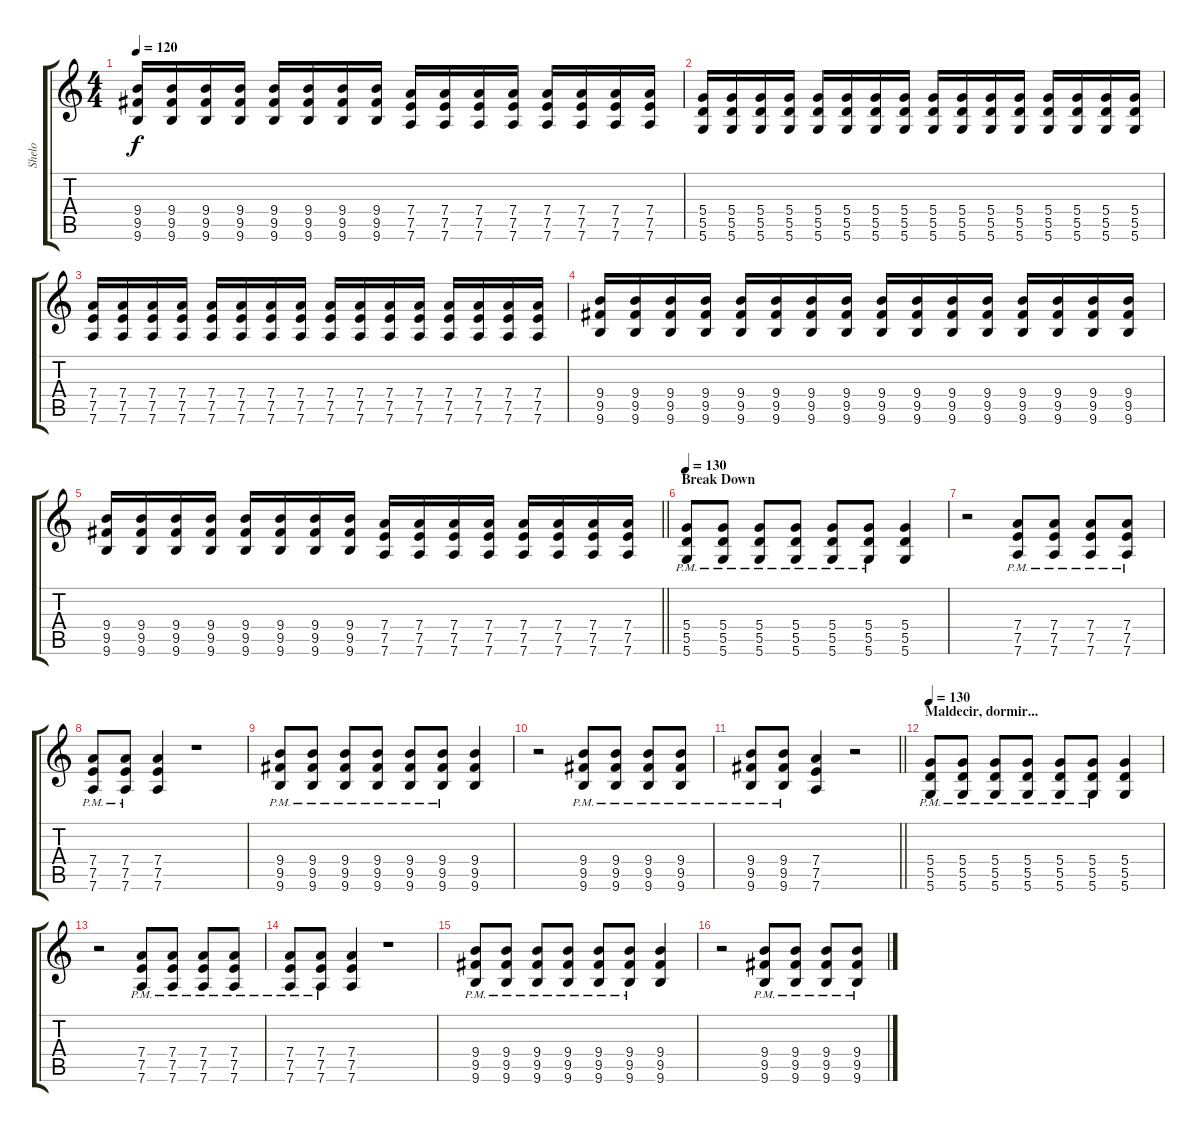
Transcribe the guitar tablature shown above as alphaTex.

\track ("Shelo" "Shelo") {instrument distortionguitar}
\staff {score tabs}
\tuning (E4 B3 G3 D3 A2 D2) {hide}
\ts (4 4)
\tempo 120
\clef g2
\ks c
(9.4 9.5 9.6).16{dy f} (9.4 9.5 9.6).16 (9.4 9.5 9.6).16 (9.4 9.5 9.6).16 (9.4 9.5 9.6).16 (9.4 9.5 9.6).16 (9.4 9.5 9.6).16 (9.4 9.5 9.6).16 (7.4 7.5 7.6).16 (7.4 7.5 7.6).16 (7.4 7.5 7.6).16 (7.4 7.5 7.6).16 (7.4 7.5 7.6).16 (7.4 7.5 7.6).16 (7.4 7.5 7.6).16 (7.4 7.5 7.6).16 |
(5.4 5.5 5.6).16 (5.4 5.5 5.6).16 (5.4 5.5 5.6).16 (5.4 5.5 5.6).16 (5.4 5.5 5.6).16 (5.4 5.5 5.6).16 (5.4 5.5 5.6).16 (5.4 5.5 5.6).16 (5.4 5.5 5.6).16 (5.4 5.5 5.6).16 (5.4 5.5 5.6).16 (5.4 5.5 5.6).16 (5.4 5.5 5.6).16 (5.4 5.5 5.6).16 (5.4 5.5 5.6).16 (5.4 5.5 5.6).16 |
(7.4 7.5 7.6).16 (7.4 7.5 7.6).16 (7.4 7.5 7.6).16 (7.4 7.5 7.6).16 (7.4 7.5 7.6).16 (7.4 7.5 7.6).16 (7.4 7.5 7.6).16 (7.4 7.5 7.6).16 (7.4 7.5 7.6).16 (7.4 7.5 7.6).16 (7.4 7.5 7.6).16 (7.4 7.5 7.6).16 (7.4 7.5 7.6).16 (7.4 7.5 7.6).16 (7.4 7.5 7.6).16 (7.4 7.5 7.6).16 |
(9.4 9.5 9.6).16 (9.4 9.5 9.6).16 (9.4 9.5 9.6).16 (9.4 9.5 9.6).16 (9.4 9.5 9.6).16 (9.4 9.5 9.6).16 (9.4 9.5 9.6).16 (9.4 9.5 9.6).16 (9.4 9.5 9.6).16 (9.4 9.5 9.6).16 (9.4 9.5 9.6).16 (9.4 9.5 9.6).16 (9.4 9.5 9.6).16 (9.4 9.5 9.6).16 (9.4 9.5 9.6).16 (9.4 9.5 9.6).16 |
\barLineRight lightlight
(9.4 9.5 9.6).16 (9.4 9.5 9.6).16 (9.4 9.5 9.6).16 (9.4 9.5 9.6).16 (9.4 9.5 9.6).16 (9.4 9.5 9.6).16 (9.4 9.5 9.6).16 (9.4 9.5 9.6).16 (7.4 7.5 7.6).16 (7.4 7.5 7.6).16 (7.4 7.5 7.6).16 (7.4 7.5 7.6).16 (7.4 7.5 7.6).16 (7.4 7.5 7.6).16 (7.4 7.5 7.6).16 (7.4 7.5 7.6).16 |
\section ("" "Break Down")
\tempo 130
(5.4{pm} 5.5 5.6).8{instrument distortionguitar} (5.4{pm} 5.5 5.6).8 (5.4{pm} 5.5 5.6).8 (5.4{pm} 5.5 5.6).8 (5.4{pm} 5.5 5.6).8 (5.4{pm} 5.5 5.6).8 (5.4 5.5 5.6).4 |
r.2 (7.4{pm} 7.5 7.6).8 (7.4{pm} 7.5 7.6).8 (7.4{pm} 7.5 7.6).8 (7.4{pm} 7.5 7.6).8 |
(7.4{pm} 7.5 7.6).8 (7.4{pm} 7.5 7.6).8 (7.4 7.5 7.6).4 r.1 |
(9.4{pm} 9.5 9.6).8 (9.4{pm} 9.5 9.6).8 (9.4{pm} 9.5 9.6).8 (9.4{pm} 9.5 9.6).8 (9.4{pm} 9.5 9.6).8 (9.4{pm} 9.5 9.6).8 (9.4 9.5 9.6).4 |
r.2 (9.4{pm} 9.5 9.6).8 (9.4{pm} 9.5 9.6).8 (9.4{pm} 9.5 9.6).8 (9.4{pm} 9.5 9.6).8 |
\barLineRight lightlight
(9.4{pm} 9.5 9.6).8 (9.4{pm} 9.5 9.6).8 (7.4 7.5 7.6).4 r.2 |
\section ("" "Maldecir, dormir...")
\tempo 130
(5.4{pm} 5.5 5.6).8 (5.4{pm} 5.5 5.6).8 (5.4{pm} 5.5 5.6).8 (5.4{pm} 5.5 5.6).8 (5.4{pm} 5.5 5.6).8 (5.4{pm} 5.5 5.6).8 (5.4 5.5 5.6).4 |
r.2 (7.4{pm} 7.5 7.6).8 (7.4{pm} 7.5 7.6).8 (7.4{pm} 7.5 7.6).8 (7.4{pm} 7.5 7.6).8 |
(7.4{pm} 7.5 7.6).8 (7.4{pm} 7.5 7.6).8 (7.4 7.5 7.6).4 r.1 |
(9.4{pm} 9.5 9.6).8 (9.4{pm} 9.5 9.6).8 (9.4{pm} 9.5 9.6).8 (9.4{pm} 9.5 9.6).8 (9.4{pm} 9.5 9.6).8 (9.4{pm} 9.5 9.6).8 (9.4 9.5 9.6).4 |
r.2 (9.4{pm} 9.5 9.6).8 (9.4{pm} 9.5 9.6).8 (9.4{pm} 9.5 9.6).8 (9.4{pm} 9.5 9.6).8
